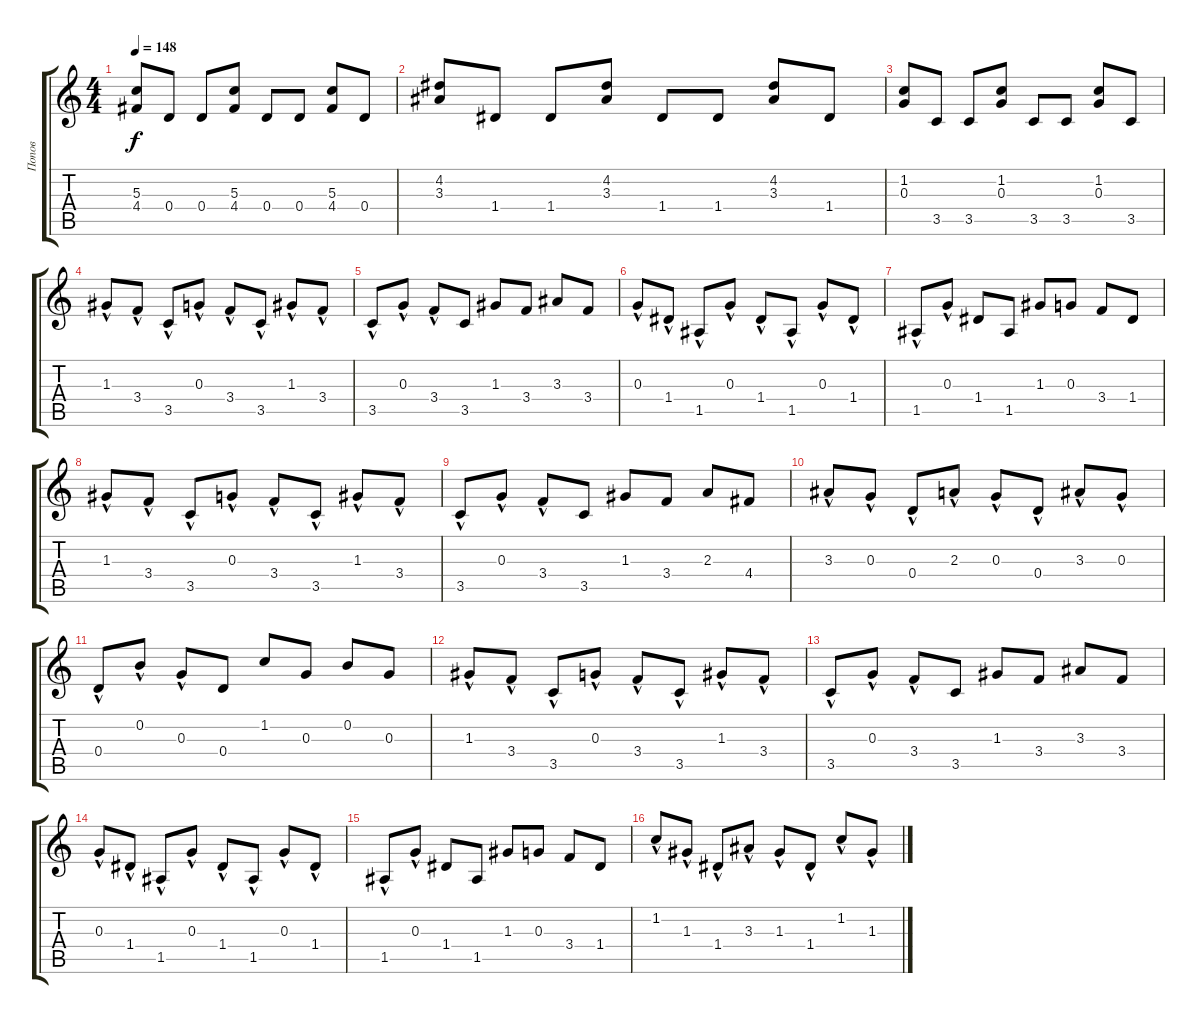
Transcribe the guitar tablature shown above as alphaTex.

\track ("Попов" "Попов") {instrument distortionguitar}
\staff {score tabs}
\tuning (E4 B3 G3 D3 A2 E2) {hide}
\ts (4 4)
\tempo 148
\clef g2
\ks c
(5.3 4.4).8{dy f} 0.4.8 0.4.8 (5.3 4.4).8 0.4.8 0.4.8 (5.3 4.4).8 0.4.8 |
(4.2 3.3).8 1.4.8 1.4.8 (4.2 3.3).8 1.4.8 1.4.8 (4.2 3.3).8 1.4.8 |
(1.2 0.3).8 3.5.8 3.5.8 (1.2 0.3).8 3.5.8 3.5.8 (1.2 0.3).8 3.5.8 |
1.3{hac}.8{instrument acousticguitarsteel} 3.4{hac}.8 3.5{hac}.8 0.3{hac}.8 3.4{hac}.8 3.5{hac}.8 1.3{hac}.8 3.4{hac}.8 |
3.5{hac}.8 0.3{hac}.8 3.4{hac}.8 3.5.8 1.3.8 3.4.8 3.3.8 3.4.8 |
0.3{hac}.8 1.4{hac}.8 1.5{hac}.8 0.3{hac}.8 1.4{hac}.8 1.5{hac}.8 0.3{hac}.8 1.4{hac}.8 |
1.5{hac}.8 0.3{hac}.8 1.4.8 1.5.8 1.3.8 0.3.8 3.4.8 1.4.8 |
1.3{hac}.8 3.4{hac}.8 3.5{hac}.8 0.3{hac}.8 3.4{hac}.8 3.5{hac}.8 1.3{hac}.8 3.4{hac}.8 |
3.5{hac}.8 0.3{hac}.8 3.4{hac}.8 3.5.8 1.3.8 3.4.8 2.3.8 4.4.8 |
3.3{hac}.8 0.3{hac}.8 0.4{hac}.8 2.3{hac}.8 0.3{hac}.8 0.4{hac}.8 3.3{hac}.8 0.3{hac}.8 |
0.4{hac}.8 0.2{hac}.8 0.3{hac}.8 0.4.8 1.2.8 0.3.8 0.2.8 0.3.8 |
1.3{hac}.8 3.4{hac}.8 3.5{hac}.8 0.3{hac}.8 3.4{hac}.8 3.5{hac}.8 1.3{hac}.8 3.4{hac}.8 |
3.5{hac}.8 0.3{hac}.8 3.4{hac}.8 3.5.8 1.3.8 3.4.8 3.3.8 3.4.8 |
0.3{hac}.8 1.4{hac}.8 1.5{hac}.8 0.3{hac}.8 1.4{hac}.8 1.5{hac}.8 0.3{hac}.8 1.4{hac}.8 |
1.5{hac}.8 0.3{hac}.8 1.4.8 1.5.8 1.3.8 0.3.8 3.4.8 1.4.8 |
1.2{hac}.8 1.3{hac}.8 1.4{hac}.8 3.3{hac}.8 1.3{hac}.8 1.4{hac}.8 1.2{hac}.8 1.3{hac}.8
